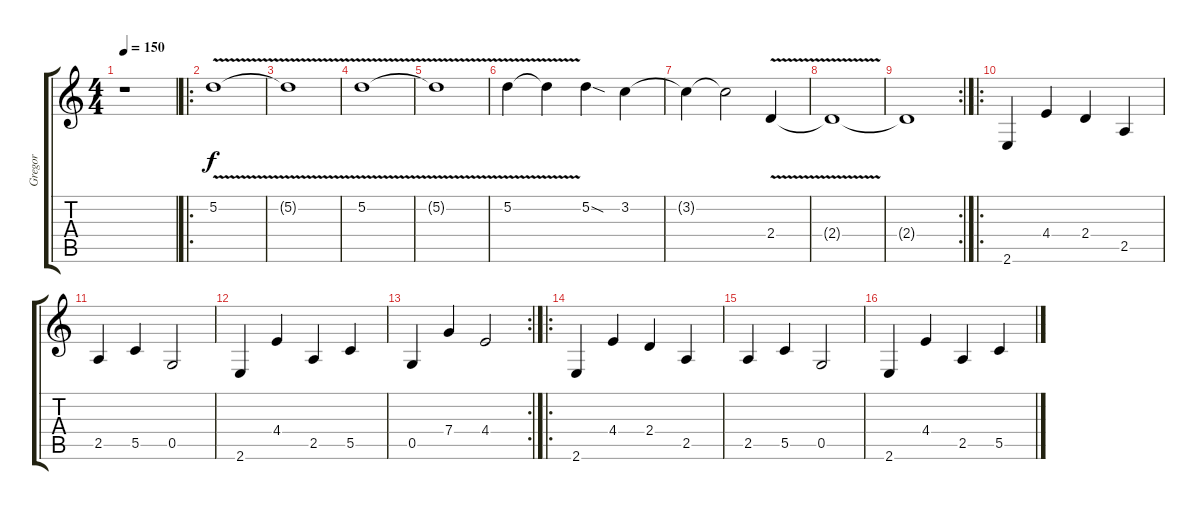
\track ("Gregor" "Gregor") {instrument distortionguitar}
\staff {score tabs}
\tuning (D4 A3 F3 C3 G2 D2) {hide}
\ts (4 4)
\tempo 150
\clef g2
\ks c
r.1{dy f instrument distortionguitar} |
\ro
5.2{v}.1 |
5.2{t}.1 |
5.2{v}.1 |
5.2{t}.1 |
5.2{v}.4 5.2{t}.4 5.2{sod}.4 3.2.4 |
3.2{t}.4 3.2{t}.2 2.4{v}.4 |
2.4{t}.1 |
\rc 2
2.4{t}.1 |
\ro
2.6.4 4.4.4 2.4.4 2.5.4 |
2.5.4 5.5.4 0.5.2 |
2.6.4 4.4.4 2.5.4 5.5.4 |
\rc 2
0.5.4 7.4.4 4.4.2 |
\ro
2.6.4 4.4.4 2.4.4 2.5.4 |
2.5.4 5.5.4 0.5.2 |
2.6.4 4.4.4 2.5.4 5.5.4
